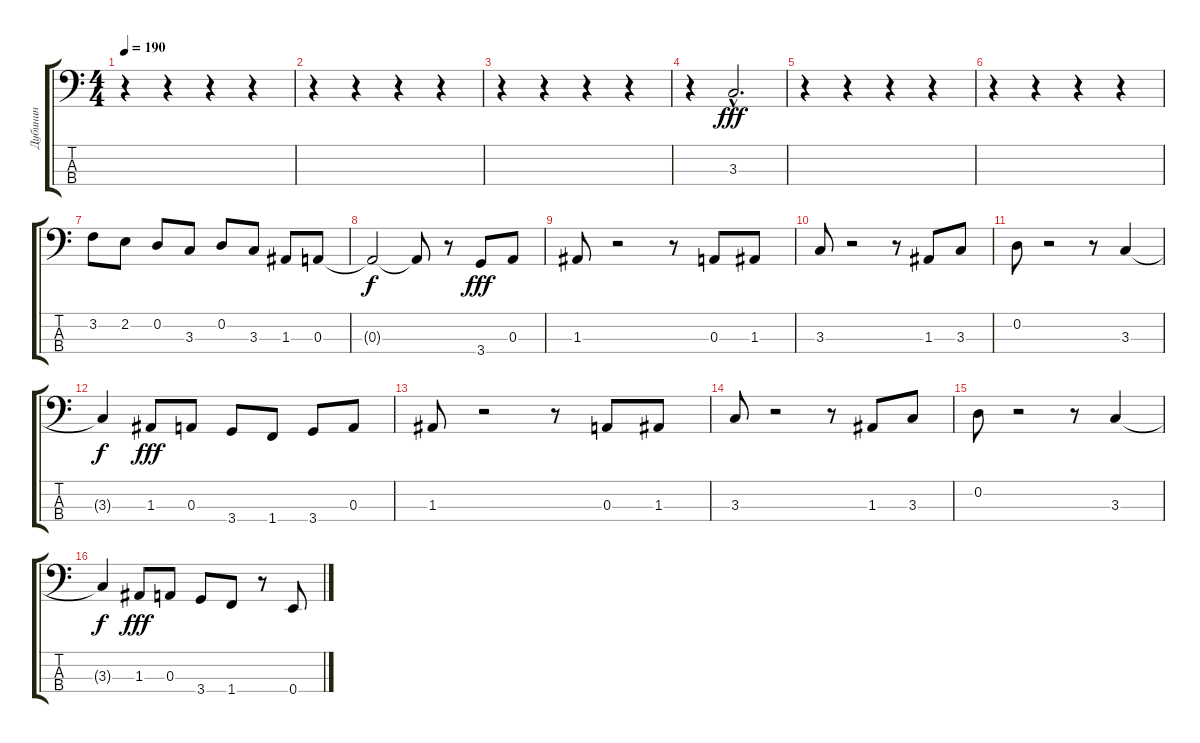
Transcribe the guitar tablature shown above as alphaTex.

\track ("Дубинин" "Дубинин") {instrument electricbassfinger}
\staff {score tabs}
\tuning (G2 D2 A1 E1) {hide}
\ts (4 4)
\tempo 190
\clef f4
\ks c
r.4{dy f} r.4 r.4 r.4 |
r.4 r.4 r.4 r.4 |
r.4 r.4 r.4 r.4 |
r.4 3.3{hac}.2{d dy fff} |
r.4 r.4 r.4 r.4 |
r.4 r.4 r.4 r.4 |
3.2.8 2.2.8 0.2.8 3.3.8 0.2.8 3.3.8 1.3.8 0.3.8 |
0.3{t}.2{dy f} 0.3{t}.8 r.8 3.4.8{dy fff} 0.3.8 |
1.3.8 r.2 r.8 0.3.8 1.3.8 |
3.3.8 r.2 r.8 1.3.8 3.3.8 |
0.2.8 r.2 r.8 3.3.4 |
3.3{t}.4{dy f} 1.3.8{dy fff} 0.3.8 3.4.8 1.4.8 3.4.8 0.3.8 |
1.3.8 r.2 r.8 0.3.8 1.3.8 |
3.3.8 r.2 r.8 1.3.8 3.3.8 |
0.2.8 r.2 r.8 3.3.4 |
3.3{t}.4{dy f} 1.3.8{dy fff} 0.3.8 3.4.8 1.4.8 r.8 0.4.8
